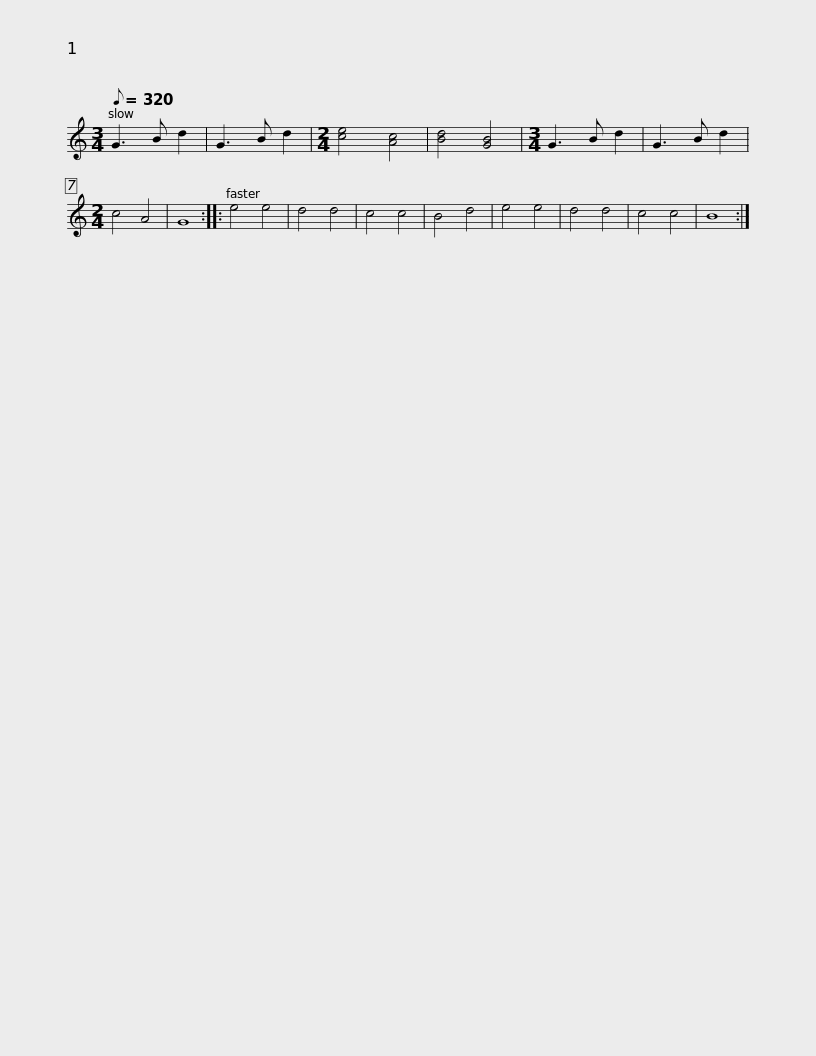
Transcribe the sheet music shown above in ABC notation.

X:1
L:1/8
Q:1/8=320
M:3/4
I:linebreak $
K:C
V:1 treble
V:1
 G3 B d2 | G3 B d2 |[M:2/4] [ce]4 [Ac]4 | [Bd]4 [GB]4 |[M:3/4] G3 B d2 | %5
 G3 B d2 |[M:2/4] c4 A4 | G8 :: e4 e4 | d4 d4 | %10
 c4 c4 | B4 d4 | e4 e4 |$ d4 d4 | c4 c4 | %15
 B8 :| %16
